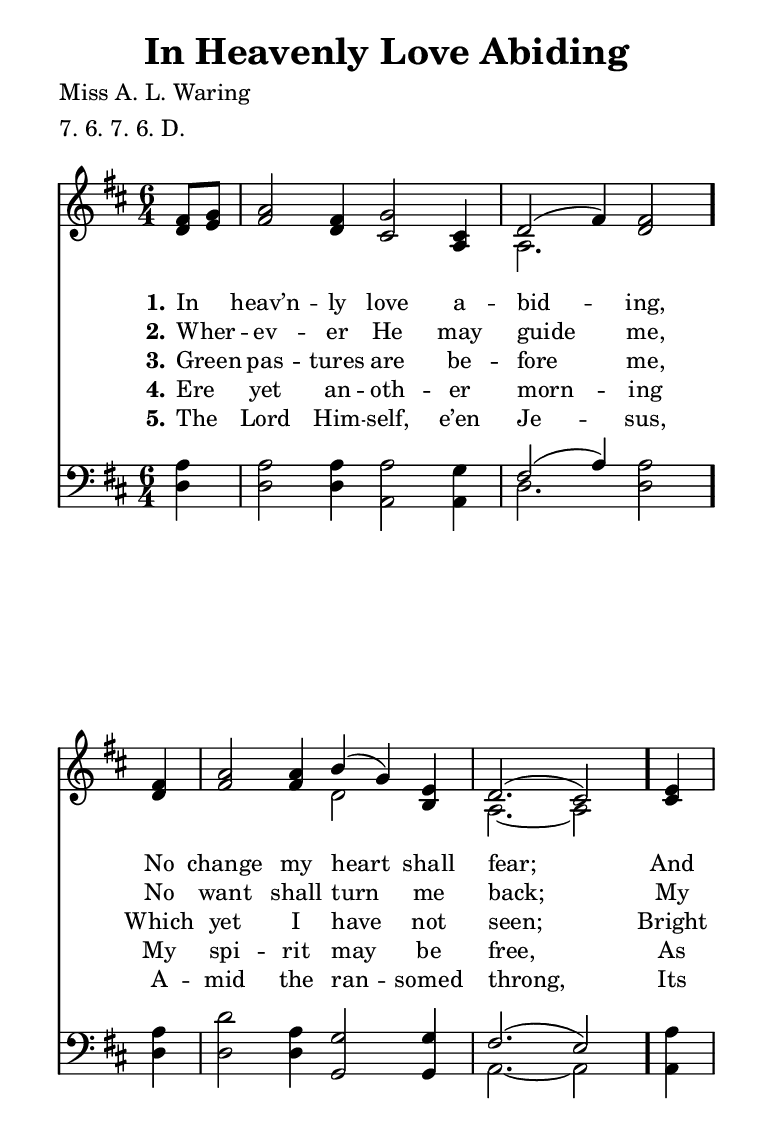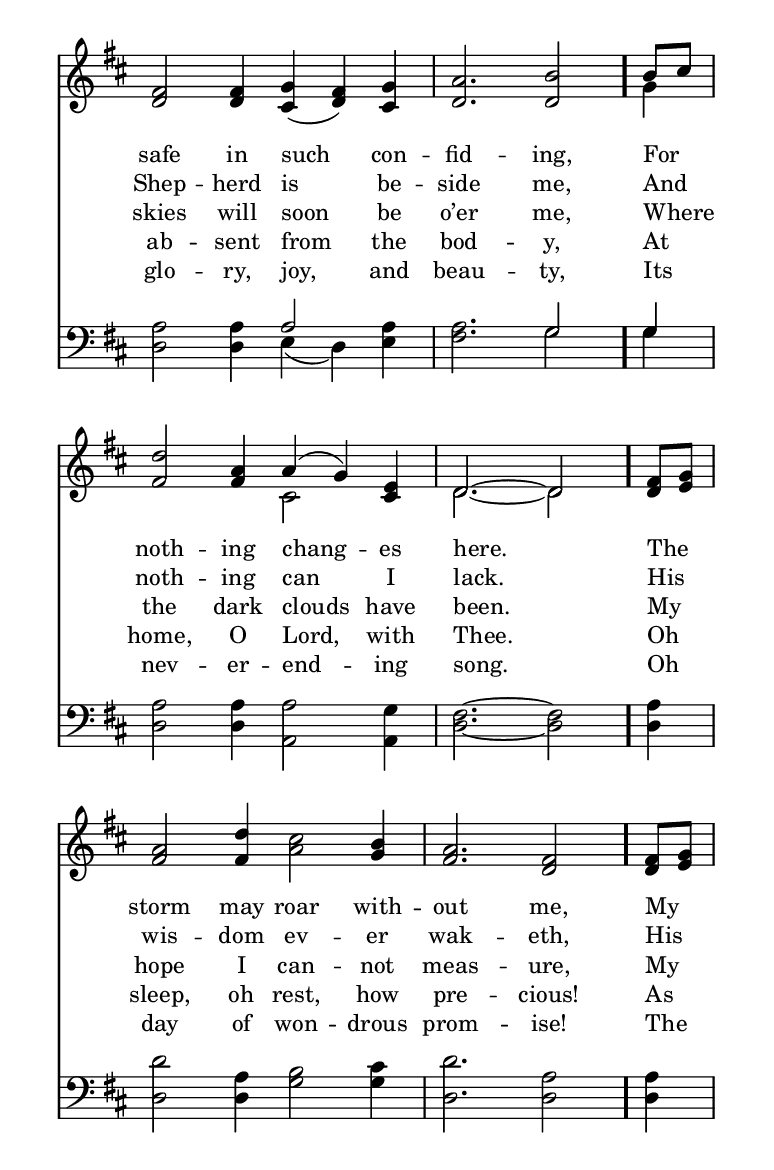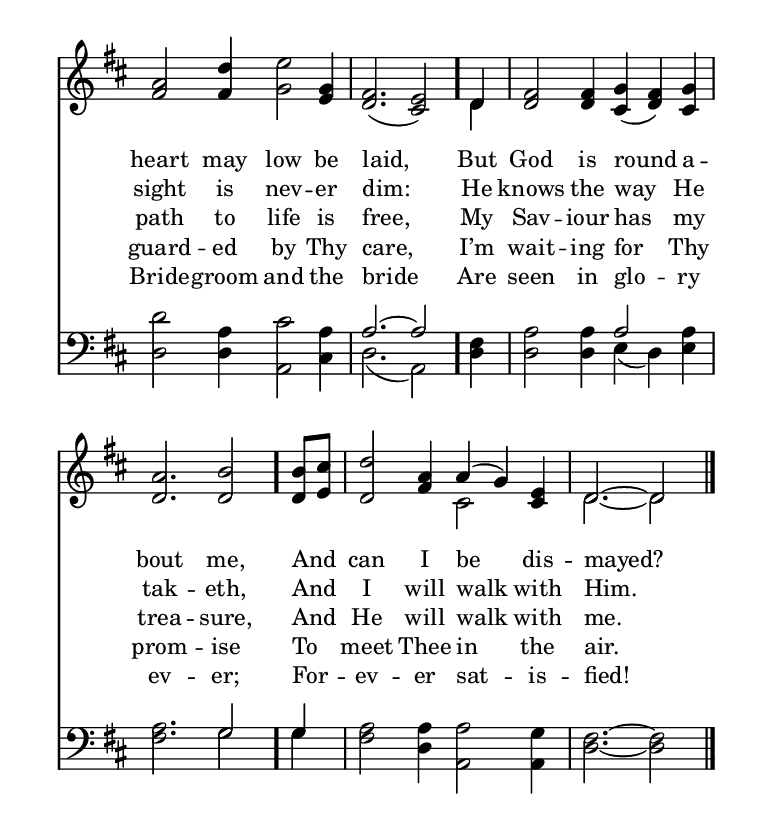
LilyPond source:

\include "common/global.ily"
\paper {
  \include "common/paper.ily"
}

\header{
  hymnnumber = "228"
  title = "In Heavenly Love Abiding"
  tunename = "Confidence"
  meter = "7. 6. 7. 6. D."
  poet = "Miss A. L. Waring"
  composer = ""
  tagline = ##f
}

global = {
  \include "common/overrides.ily"
  \override Staff.TimeSignature.style = #'numbered
  \time 6/4
  \override Score.MetronomeMark.transparent = ##t % hide all fermata changes too
  \tempo 4=120
  \key d \major
  \partial 4
  \autoBeamOff
}

notesSoprano = {
\global
\relative c' {

  fis8[ g] | a2 fis4 g2 cis,4 | d2( fis4) fis2
  fis4 | a2 a4 b( g) e | d2.( cis2)
  e4 | fis2 fis4 g( fis) g | a2. b2
  b8[ cis] | d2 a4 a( g) e | d2. ~ d2
  fis8[ g] a2 d4 cis2 b4 | a2. fis2
  fis8[ g] | a2 d4 e2 g,4 | fis2.( e2)
  d4 | fis2 fis4 g( fis) g | a2. b2
  b8[ cis] | d2 a4 a( g) e | d2. ~ d2

  \bar "|."

}
}

notesAlto = {
\global
\relative e' {

  d8[ e] | fis2 d4 cis2 a4 | a2. d2
  d4 | fis2 fis4 d2 b4 | a2. ~ a2
  cis4 | d2 d4 cis( d) cis | d2. d2
  g4 | fis2 fis4 cis2 cis4 | d2. ~ d2
  d8[ e] | fis2 fis4 a2 g4 | fis2. d2
  d8[ e] | fis2 fis4 g2 e4 | d2.( cis2)
  d4 | d2 d4 cis( d) cis | d2. d2
  d8[ e] | d2 fis4 cis2 cis4 | d2. ~ d2

}
}

notesTenor = {
\global
\relative a {

  a4 | a2 a4 a2 g4 | fis2( a4) a2
  a4 | d2 a4 g2 g4 | fis2.( e2)
  a4 | a2 a4 a2 a4 | a2. g2
  g4 | a2 a4 a2 g4 | fis2. ~ fis2
  a4 | d2 a4 b2 cis4 | d2. a2
  a4 | d2 a4 cis2 a4 | a2. ~ a2
  fis4 | a2 a4 a2 a4 | a2. g2
  g4 | a2 a4 a2 g4 | fis2. ~ fis2

}
}

notesBass = {
\global
\relative f {

  d4 | d2 d4 a2 a4 | d2. d2
  d4 | d2 d4 g,2 g4 | a2. ~ a2
  a4 | d2 d4 e( d) e | fis2. g2
  g4 | d2 d4 a2 a4 | d2. ~ d2
  d4 | d2 d4 g2 g4 | d2. d2
  d4 | d2 d4 a2 cis4 | d2.( a2)
  d4 | d2 d4 e( d) e | fis2. g2
  g4 | fis2 d4 a2 a4 | d2. ~ d2

}
}

wordsA = \lyricmode {
\set stanza = "1."

In heav’n -- ly love a -- bid -- ing, \bar "."
No change my heart shall fear; \bar "."
And safe in such con -- fid -- ing, \bar "."
For noth -- ing chang -- es here. \bar "."
The storm may roar with -- out me, \bar "."
My heart may low be laid, \bar "."
But God is round a -- bout me, \bar "."
And can I be dis -- mayed? \bar "."

}

wordsB = \lyricmode {
\set stanza = "2."

Wher -- ev -- er He may guide me,
No want shall turn me back;
My Shep -- herd is be -- side me,
And noth -- ing can I lack.
His wis -- dom ev -- er wak -- eth,
His sight is nev -- er dim:
He knows the way He tak -- eth,
And I will walk with Him.

}

wordsC = \lyricmode {
\set stanza = "3."

Green pas -- tures are be -- fore me,
Which yet I have not seen;
Bright skies will soon be o’er me,
Where the dark clouds have been.
My hope I can -- not meas -- ure,
My path to life is free,
My Sav -- iour has my trea -- sure,
And He will walk with me.

}

wordsD = \lyricmode {
\set stanza = "4."

Ere yet an -- oth -- er morn -- ing
My spi -- rit may be free,
As ab -- sent from the bod -- y,
At home, O Lord, with Thee.
Oh sleep, oh rest, how pre -- cious!
As guard -- ed by Thy care,
I’m wait -- ing for Thy prom -- ise
To meet Thee in the air.

}

wordsE = \lyricmode {
\set stanza = "5."

The Lord Him -- self, e’en Je -- sus,
A -- mid the ran -- somed throng,
Its glo -- ry, joy, and beau -- ty,
Its nev -- er -- end -- ing song.
Oh day of won -- drous prom -- ise!
The Bride -- groom and the bride
Are seen in glo -- ry ev -- er;
For -- ev -- er sat -- is -- fied!

}

\score {
  \context ChoirStaff <<
    \context Staff = upper <<
      \set Staff.autoBeaming = ##f
      \set ChoirStaff.systemStartDelimiter = #'SystemStartBar
      \set ChoirStaff.printPartCombineTexts = ##f
      \partcombine #'(2 . 9) \notesSoprano \notesAlto
      \context NullVoice = sopranos { \voiceOne << \notesSoprano >> }
      \context NullVoice = altos { \voiceTwo << \notesAlto >> }
      \context Lyrics = one   \lyricsto sopranos \wordsA
      \context Lyrics = two   \lyricsto sopranos \wordsB
      \context Lyrics = three \lyricsto sopranos \wordsC
      \context Lyrics = four  \lyricsto sopranos \wordsD
      \context Lyrics = five  \lyricsto sopranos \wordsE
    >>
    \context Staff = men <<
      \set Staff.autoBeaming = ##f
      \clef bass
      \set ChoirStaff.printPartCombineTexts = ##f
      \partcombine #'(2 . 9) \notesTenor \notesBass
      \context NullVoice = tenors { \voiceOne << \notesTenor >> }
      \context NullVoice = basses { \voiceTwo << \notesBass >> }
    >>
  >>
  \layout {
    \include "common/layout.ily"
  }
  \midi{
    \include "common/midi.ily"
  }
}

\version "2.19.49"  % necessary for upgrading to future LilyPond versions.

% vi:set et ts=2 sw=2 ai nocindent syntax=lilypond:
